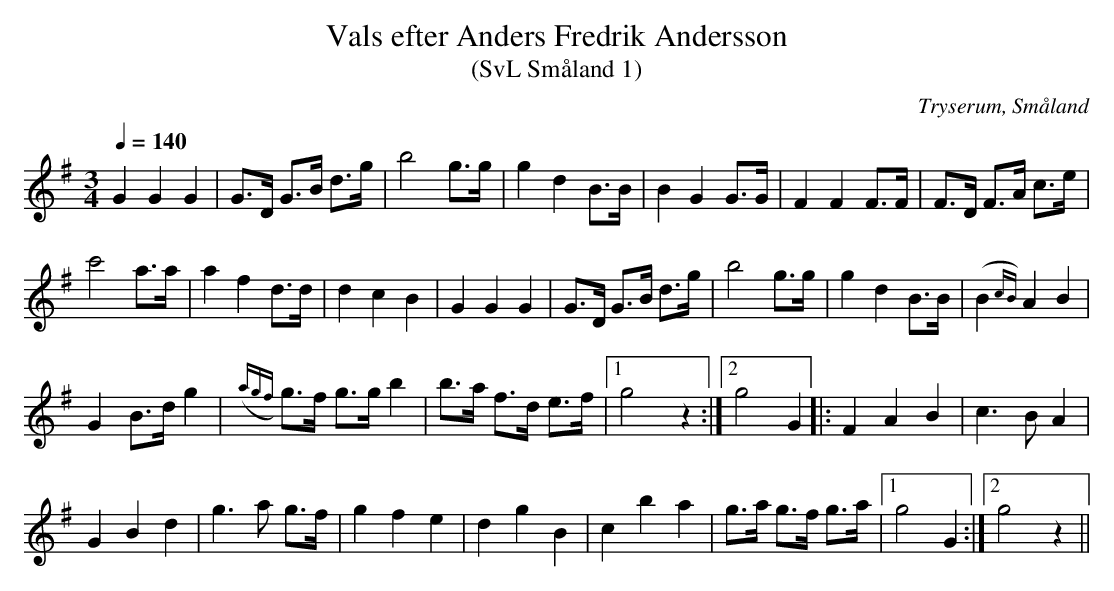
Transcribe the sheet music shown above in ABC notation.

X:1
T:Vals efter Anders Fredrik Andersson
T:(SvL Småland 1)
O:Tryserum, Småland
M:3/4
L:1/8
Q:1/4=140
K:G
G2 G2 G2|G>D G>B d>g|b4 g>g|g2 d2 B>B|B2 G2 G>G|F2 F2 F>F|F>D F>A c>e|
c'4 a>a|a2 f2 d>d|d2 c2 B2|G2 G2 G2|G>D G>B d>g|b4 g>g|g2 d2 B>B|(B2{cB}) A2 B2|
G2 B>d g2|({agf}g)>f g>g b2|b>a f>d e>f|1g4 z2:|2g4 G2||: F2A2 B2|c3 B A2|
G2 B2 d2|g3 a g>f|g2 f2 e2|d2 g2 B2|c2 b2 a2|g>a g>f g>a|1g4 G2:|2g4 z2||
